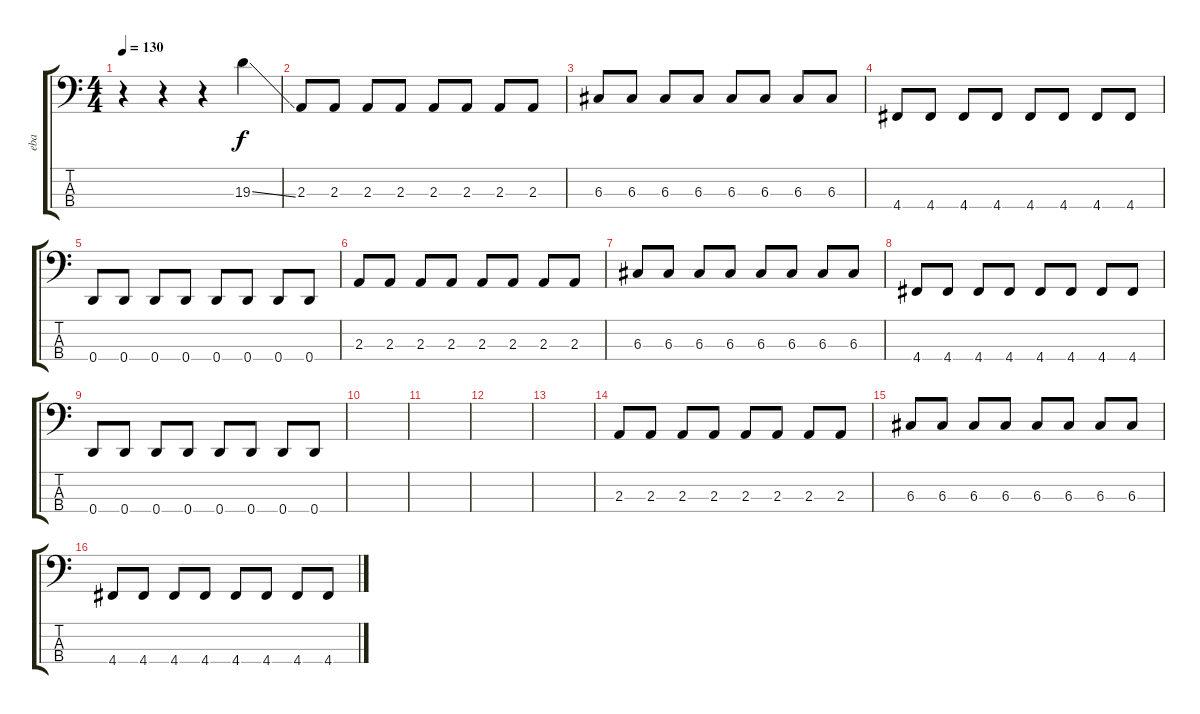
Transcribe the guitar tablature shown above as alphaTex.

\track ("eba" "eba") {instrument electricbassfinger}
\staff {score tabs}
\tuning (F2 C2 G1 D1) {hide}
\ts (4 4)
\tempo 130
\clef f4
\ks c
r.4{dy f} r.4 r.4 19.3{ss}.4 |
2.3.8 2.3.8 2.3.8 2.3.8 2.3.8 2.3.8 2.3.8 2.3.8 |
6.3.8 6.3.8 6.3.8 6.3.8 6.3.8 6.3.8 6.3.8 6.3.8 |
4.4.8 4.4.8 4.4.8 4.4.8 4.4.8 4.4.8 4.4.8 4.4.8 |
0.4.8 0.4.8 0.4.8 0.4.8 0.4.8 0.4.8 0.4.8 0.4.8 |
2.3.8 2.3.8 2.3.8 2.3.8 2.3.8 2.3.8 2.3.8 2.3.8 |
6.3.8 6.3.8 6.3.8 6.3.8 6.3.8 6.3.8 6.3.8 6.3.8 |
4.4.8 4.4.8 4.4.8 4.4.8 4.4.8 4.4.8 4.4.8 4.4.8 |
0.4.8 0.4.8 0.4.8 0.4.8 0.4.8 0.4.8 0.4.8 0.4.8 |
|
|
|
|
2.3.8 2.3.8 2.3.8 2.3.8 2.3.8 2.3.8 2.3.8 2.3.8 |
6.3.8 6.3.8 6.3.8 6.3.8 6.3.8 6.3.8 6.3.8 6.3.8 |
4.4.8 4.4.8 4.4.8 4.4.8 4.4.8 4.4.8 4.4.8 4.4.8
